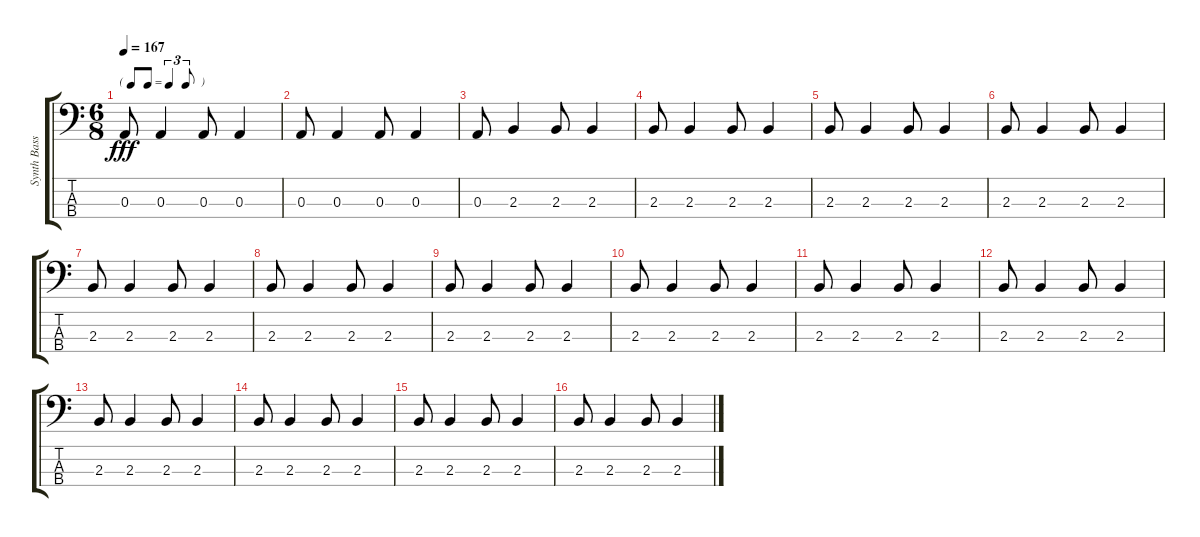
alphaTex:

\track ("Synth Bass 2 RC" "Synth Bass") {instrument synthbass2}
\staff {score tabs}
\tuning (G2 D2 A1 E1) {hide}
\ts (6 8)
\tf triplet8th
\tempo 167
\clef f4
\ks c
0.3.8{dy fff} 0.3.4 0.3.8 0.3.4 |
0.3.8 0.3.4 0.3.8 0.3.4 |
0.3.8 2.3.4 2.3.8 2.3.4 |
2.3.8 2.3.4 2.3.8 2.3.4 |
2.3.8 2.3.4 2.3.8 2.3.4 |
2.3.8 2.3.4 2.3.8 2.3.4 |
2.3.8 2.3.4 2.3.8 2.3.4 |
2.3.8 2.3.4 2.3.8 2.3.4 |
2.3.8 2.3.4 2.3.8 2.3.4 |
2.3.8 2.3.4 2.3.8 2.3.4 |
2.3.8 2.3.4 2.3.8 2.3.4 |
2.3.8 2.3.4 2.3.8 2.3.4 |
2.3.8 2.3.4 2.3.8 2.3.4 |
2.3.8 2.3.4 2.3.8 2.3.4 |
2.3.8 2.3.4 2.3.8 2.3.4 |
2.3.8 2.3.4 2.3.8 2.3.4
